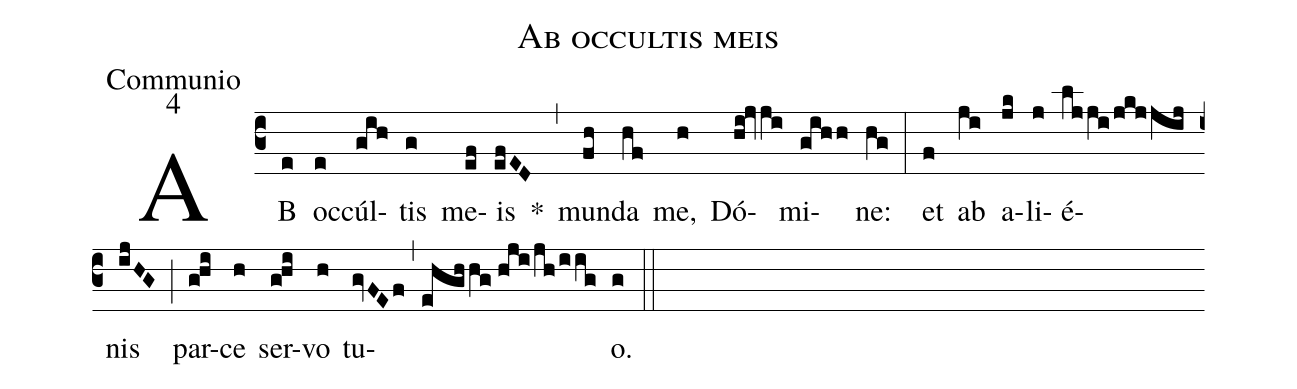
name:Ab occultis meis;
office-part:Communio;
mode:4;
%%
(c3) AB(e) oc(e)cúl(gih)tis(g) me(ef)is(efED) *(,) mun(fh)da(hf) me,(h) Dó(hi!jvji)mi(gihh)ne:(hg) (:) et(f) ab(ji) a(jk)li(j)é(ljji/jkjjij)nis(ijHG) (;) par(g!hi)ce(h) ser(g!hi)vo(h) tu(gvFEf,ehghhg//hji/jh/iig)o.(g) (::)
